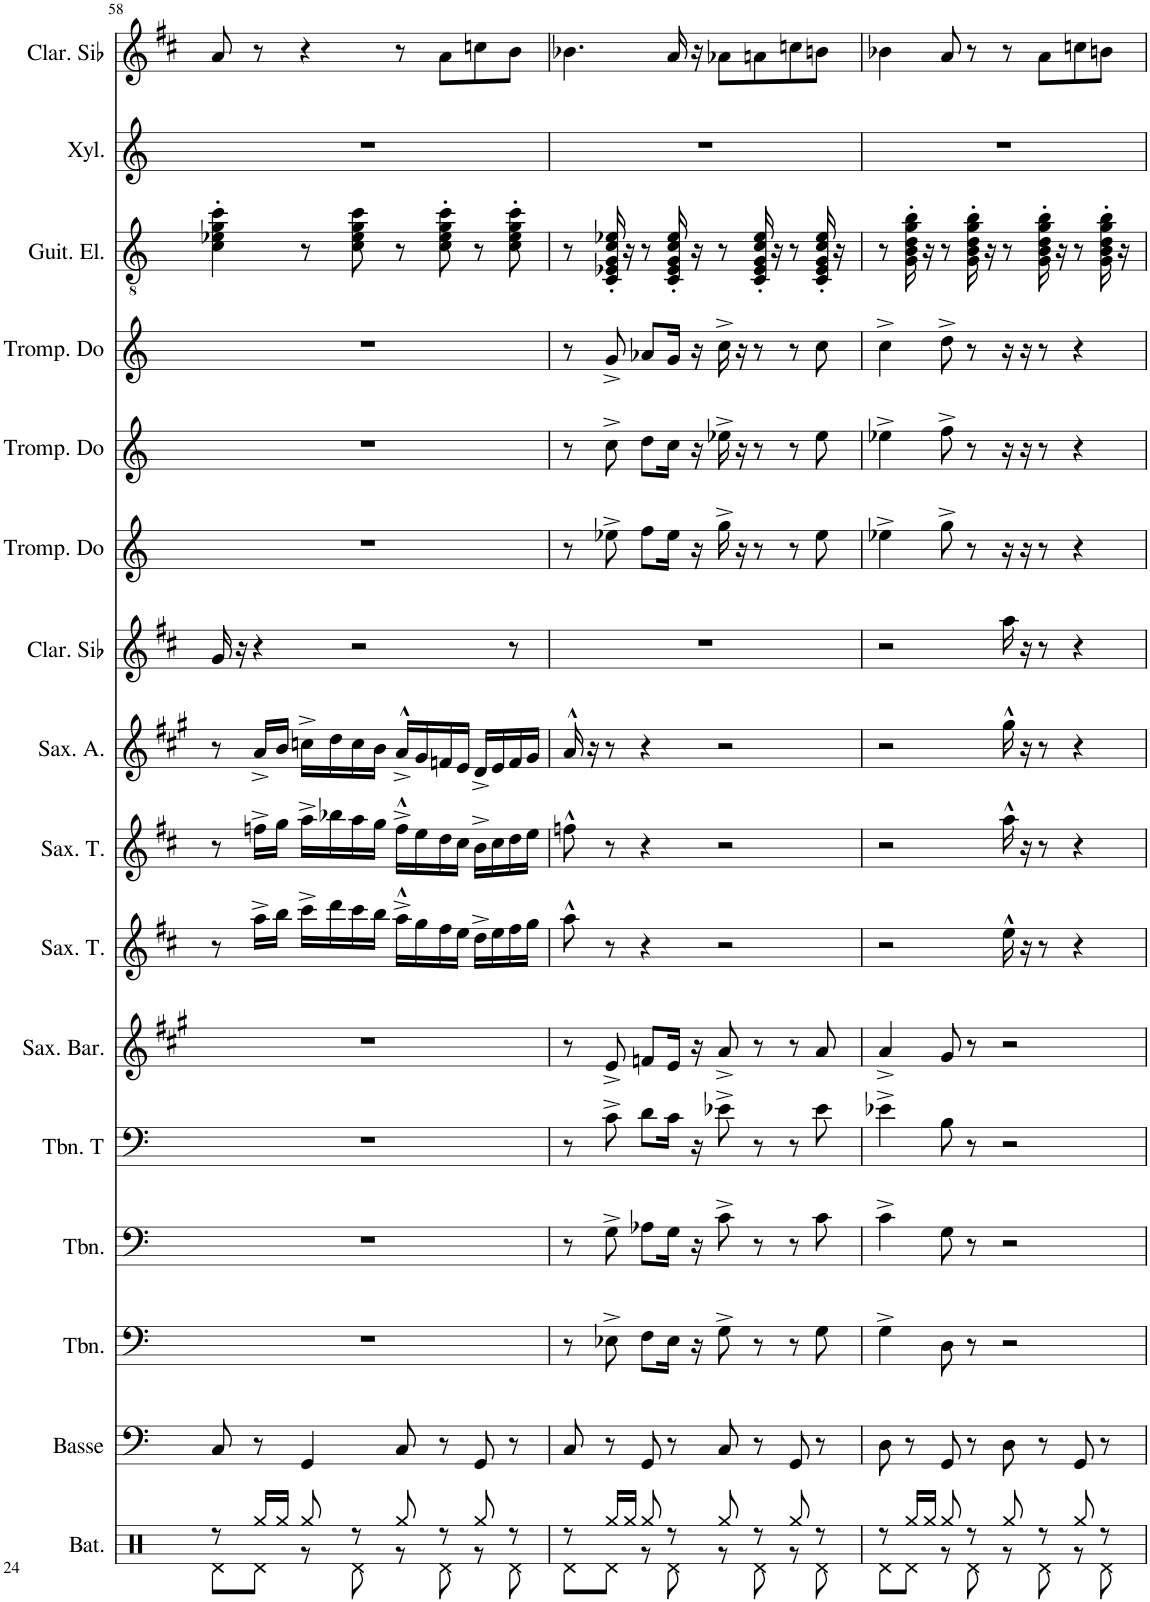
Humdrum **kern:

**kern	**kern	**kern	**kern	**kern	**kern	**kern	**kern	**kern	**kern	**kern	**kern	**kern	**kern	**kern	**kern
*part16	*part15	*part14	*part13	*part12	*part11	*part10	*part9	*part8	*part7	*part6	*part5	*part4	*part3	*part2	*part1
*staff16	*staff15	*staff14	*staff13	*staff12	*staff11	*staff10	*staff9	*staff8	*staff7	*staff6	*staff5	*staff4	*staff3	*staff2	*staff1
*I"Batterie	*I"Basse acoustique	*I"Trombone	*I"Trombone	*I"Trombone ténor	*I"Saxophone Baryton	*I"Saxophone Ténor	*I"Saxophone Ténor	*I"Saxophone Alto	*I"Clarinette en Sib	*I"Trompette en Do	*I"Trompette en Do	*I"Trompette en Do	*I"Guitare électrique	*I"Xylophone	*I"Clarinette en Sib
*I'Bat.	*I'Basse	*I'Tbn.	*I'Tbn.	*I'Tbn. T	*I'Sax. Bar.	*I'Sax. T.	*I'Sax. T.	*I'Sax. A.	*I'Clar. Sib	*I'Tromp. Do	*I'Tromp. Do	*I'Tromp. Do	*I'Guit. El.	*I'Xyl.	*I'Clar. Sib
!!LO:PB:g=z
*clefX	*clefF4	*clefF4	*clefF4	*clefF4	*clefG2	*clefG2	*clefG2	*clefG2	*clefG2	*clefG2	*clefG2	*clefG2	*clefGv2	*clefG2	*clefG2
*	*Trd7c12	*	*	*	*Trd12c21	*Trd8c14	*Trd8c14	*Trd5c9	*Trd1c2	*Trd1c2	*Trd1c2	*Trd1c2	*	*Trd-7c-12	*Trd1c2
*k[]	*k[]	*k[]	*k[]	*k[]	*k[f#c#g#]	*k[f#c#]	*k[f#c#]	*k[f#c#g#]	*k[f#c#]	*k[]	*k[]	*k[]	*k[]	*k[]	*k[f#c#]
*M4/4	*M4/4	*M4/4	*M4/4	*M4/4	*M4/4	*M4/4	*M4/4	*M4/4	*M4/4	*M4/4	*M4/4	*M4/4	*M4/4	*M4/4	*M4/4
=58	=58	=58	=58	=58	=58	=58	=58	=58	=58	=58	=58	=58	=58	=58	=58
*^	*	*	*	*	*	*	*	*	*	*	*	*	*	*	*
8r	8Rd\L	8C/	1r	1r	1r	1r	8r	8r	8r	16g/	1r	1r	1r	4c\' 4e-X\' 4g\' 4cc\'	1r	8a/
.	.	.	.	.	.	.	.	.	.	16r	.	.	.	.	.	.
16Rgg/LL	8Rd\J	8r	.	.	.	.	16aa^\LL	16ffn^\LL	16a^/LL	4r	.	.	.	.	.	8r
16Rgg/JJ	.	.	.	.	.	.	16bb\JJ	16gg\JJ	16b/JJ	.	.	.	.	.	.	.
8Rgg/	8r	4GG/	.	.	.	.	16ccc#^\LL	16aa^\LL	16ccn^\LL	.	.	.	.	8r	.	4r
.	.	.	.	.	.	.	16ddd\	16bb-X\	16dd\	.	.	.	.	.	.	.
8r	8Rd\	.	.	.	.	.	16ccc#\	16aa\	16cc\	2r	.	.	.	8c\ 8e-\ 8g\ 8cc\	.	.
.	.	.	.	.	.	.	16bb\JJ	16gg\JJ	16b\JJ	.	.	.	.	.	.	.
8Rgg/	8r	8C/	.	.	.	.	16aa^^^\LL	16ff^^^\LL	16a^^^/LL	.	.	.	.	8r	.	8r
.	.	.	.	.	.	.	16gg\	16ee\	16g#/	.	.	.	.	.	.	.
8r	8Rd\	8r	.	.	.	.	16ff#\	16dd\	16fn/	.	.	.	.	8c\' 8e-\' 8g\' 8cc\'	.	8a\L
.	.	.	.	.	.	.	16ee\JJ	16cc#\JJ	16e/JJ	.	.	.	.	.	.	.
8Rgg/	8r	8GG/	.	.	.	.	16dd^\LL	16b^\LL	16d^/LL	.	.	.	.	8r	.	8ccn\
.	.	.	.	.	.	.	16ee\	16cc#\	16e/	.	.	.	.	.	.	.
8r	8Rd\	8r	.	.	.	.	16ff#\	16dd\	16f/	8r	.	.	.	8c\' 8e-\' 8g\' 8cc\'	.	8b\J
.	.	.	.	.	.	.	16gg\JJ	16ee\JJ	16g#/JJ	.	.	.	.	.	.	.
=59	=59	=59	=59	=59	=59	=59	=59	=59	=59	=59	=59	=59	=59	=59	=59	=59
8r	8Rd\L	8C/	8r	8r	8r	8r	8aa^^\	8ffn^^\	16a^^/	1r	8r	8r	8r	8r	1r	4.b-X\
.	.	.	.	.	.	.	.	.	16r	.	.	.	.	.	.	.
16Rgg/LL	8Rd\J	8r	8E-X^\	8G^\	8c^\	8e^/	8r	8r	8r	.	8ee-X^\	8cc^\	8g^/	16C/' 16E-X/' 16G/' 16c/' 16e-X/'	.	.
16Rgg/JJ	.	.	.	.	.	.	.	.	.	.	.	.	.	16r	.	.
8Rgg/	8r	8GG/	8F\L	8A-X\L	8d\L	8fn/L	4r	4r	4r	.	8ff\L	8dd\L	8a-X/L	8r	.	.
8r	8Rd\	8r	16E-\Jk	16G\Jk	16c\Jk	16e/Jk	.	.	.	.	16ee-\Jk	16cc\Jk	16g/Jk	16C/' 16E-/' 16G/' 16c/' 16e-/'	.	16a/
.	.	.	16r	16r	16r	16r	.	.	.	.	16r	16r	16r	16r	.	16r
8Rgg/	8r	8C/	8G^\	8c^\	8e-X^\	8a^/	2r	2r	2r	.	16gg^\	16ee-X^\	16cc^\	8r	.	8a-X\L
.	.	.	.	.	.	.	.	.	.	.	16r	16r	16r	.	.	.
8r	8Rd\	8r	8r	8r	8r	8r	.	.	.	.	8r	8r	8r	16C/' 16E-/' 16G/' 16c/' 16e-/'	.	8an\
.	.	.	.	.	.	.	.	.	.	.	.	.	.	16r	.	.
8Rgg/	8r	8GG/	8r	8r	8r	8r	.	.	.	.	8r	8r	8r	8r	.	8ccn\
8r	8Rd\	8r	8G\	8c\	8e-\	8a/	.	.	.	.	8ee-\	8ee-\	8cc\	16C/' 16E-/' 16G/' 16c/' 16e-/'	.	8bn\J
.	.	.	.	.	.	.	.	.	.	.	.	.	.	16r	.	.
=60	=60	=60	=60	=60	=60	=60	=60	=60	=60	=60	=60	=60	=60	=60	=60	=60
8r	8Rd\L	8D\	4G^\	4c^\	4e-X^\	4a^/	2r	2r	2r	2r	4ee-X^\	4ee-X^\	4cc^\	8r	1r	4b-X\
16Rgg/LL	8Rd\J	8r	.	.	.	.	.	.	.	.	.	.	.	16G\' 16B\' 16d\' 16g\' 16b\'	.	.
16Rgg/JJ	.	.	.	.	.	.	.	.	.	.	.	.	.	16r	.	.
8Rgg/	8r	8GG/	8D\	8G\	8B\	8g#/	.	.	.	.	8gg^\	8ff^\	8dd^\	8r	.	8a/
8r	8Rd\	8r	8r	8r	8r	8r	.	.	.	.	8r	8r	8r	16G\' 16B\' 16d\' 16g\' 16b\'	.	8r
.	.	.	.	.	.	.	.	.	.	.	.	.	.	16r	.	.
8Rgg/	8r	8D\	2r	2r	2r	2r	16ee^^\	16aa^^\	16gg#^^\	16aa\	16r	16r	16r	8r	.	8r
.	.	.	.	.	.	.	16r	16r	16r	16r	16r	16r	16r	.	.	.
8r	8Rd\	8r	.	.	.	.	8r	8r	8r	8r	8r	8r	8r	16G\' 16B\' 16d\' 16g\' 16b\'	.	8a\L
.	.	.	.	.	.	.	.	.	.	.	.	.	.	16r	.	.
8Rgg/	8r	8GG/	.	.	.	.	4r	4r	4r	4r	4r	4r	4r	8r	.	8ccn\
8r	8Rd\	8r	.	.	.	.	.	.	.	.	.	.	.	16G\' 16B\' 16d\' 16g\' 16b\'	.	8bn\J
.	.	.	.	.	.	.	.	.	.	.	.	.	.	16r	.	.
*v	*v	*	*	*	*	*	*	*	*	*	*	*	*	*	*	*
=	=	=	=	=	=	=	=	=	=	=	=	=	=	=	=
*-	*-	*-	*-	*-	*-	*-	*-	*-	*-	*-	*-	*-	*-	*-	*-
